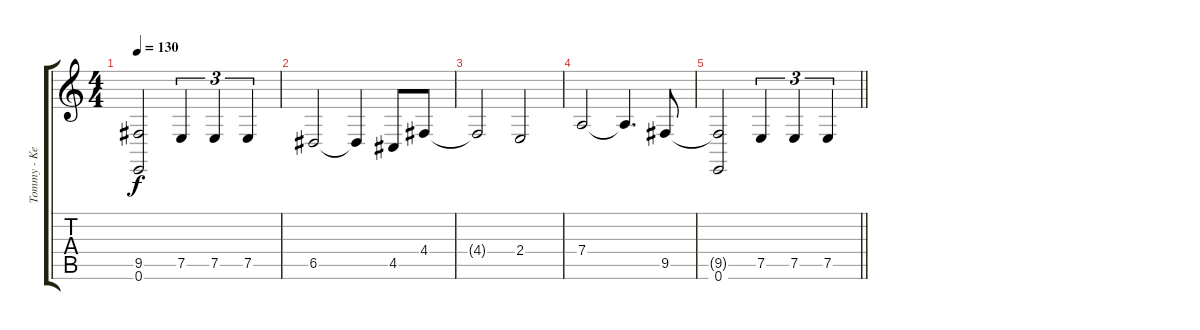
\track ("Tommy - Keyboard" "Tommy - Ke") {instrument musicbox}
\staff {score tabs}
\tuning (E4 B3 G3 D3 A2 E2) {hide}
\ts (4 4)
\tempo 130
\clef g2
\ks c
(9.5{t} 0.6).2{dy f} 7.5.4{tu (3 2)} 7.5.4{tu (3 2)} 7.5.4{tu (3 2)} |
6.5.2 6.5{t}.4 4.5.8 4.4.8 |
4.4{t}.2 2.4.2 |
7.4.2 7.4{t}.4{d} 9.5.8 |
\barLineRight lightlight
(9.5{t} 0.6).2 7.5.4{tu (3 2)} 7.5.4{tu (3 2)} 7.5.4{tu (3 2)}
